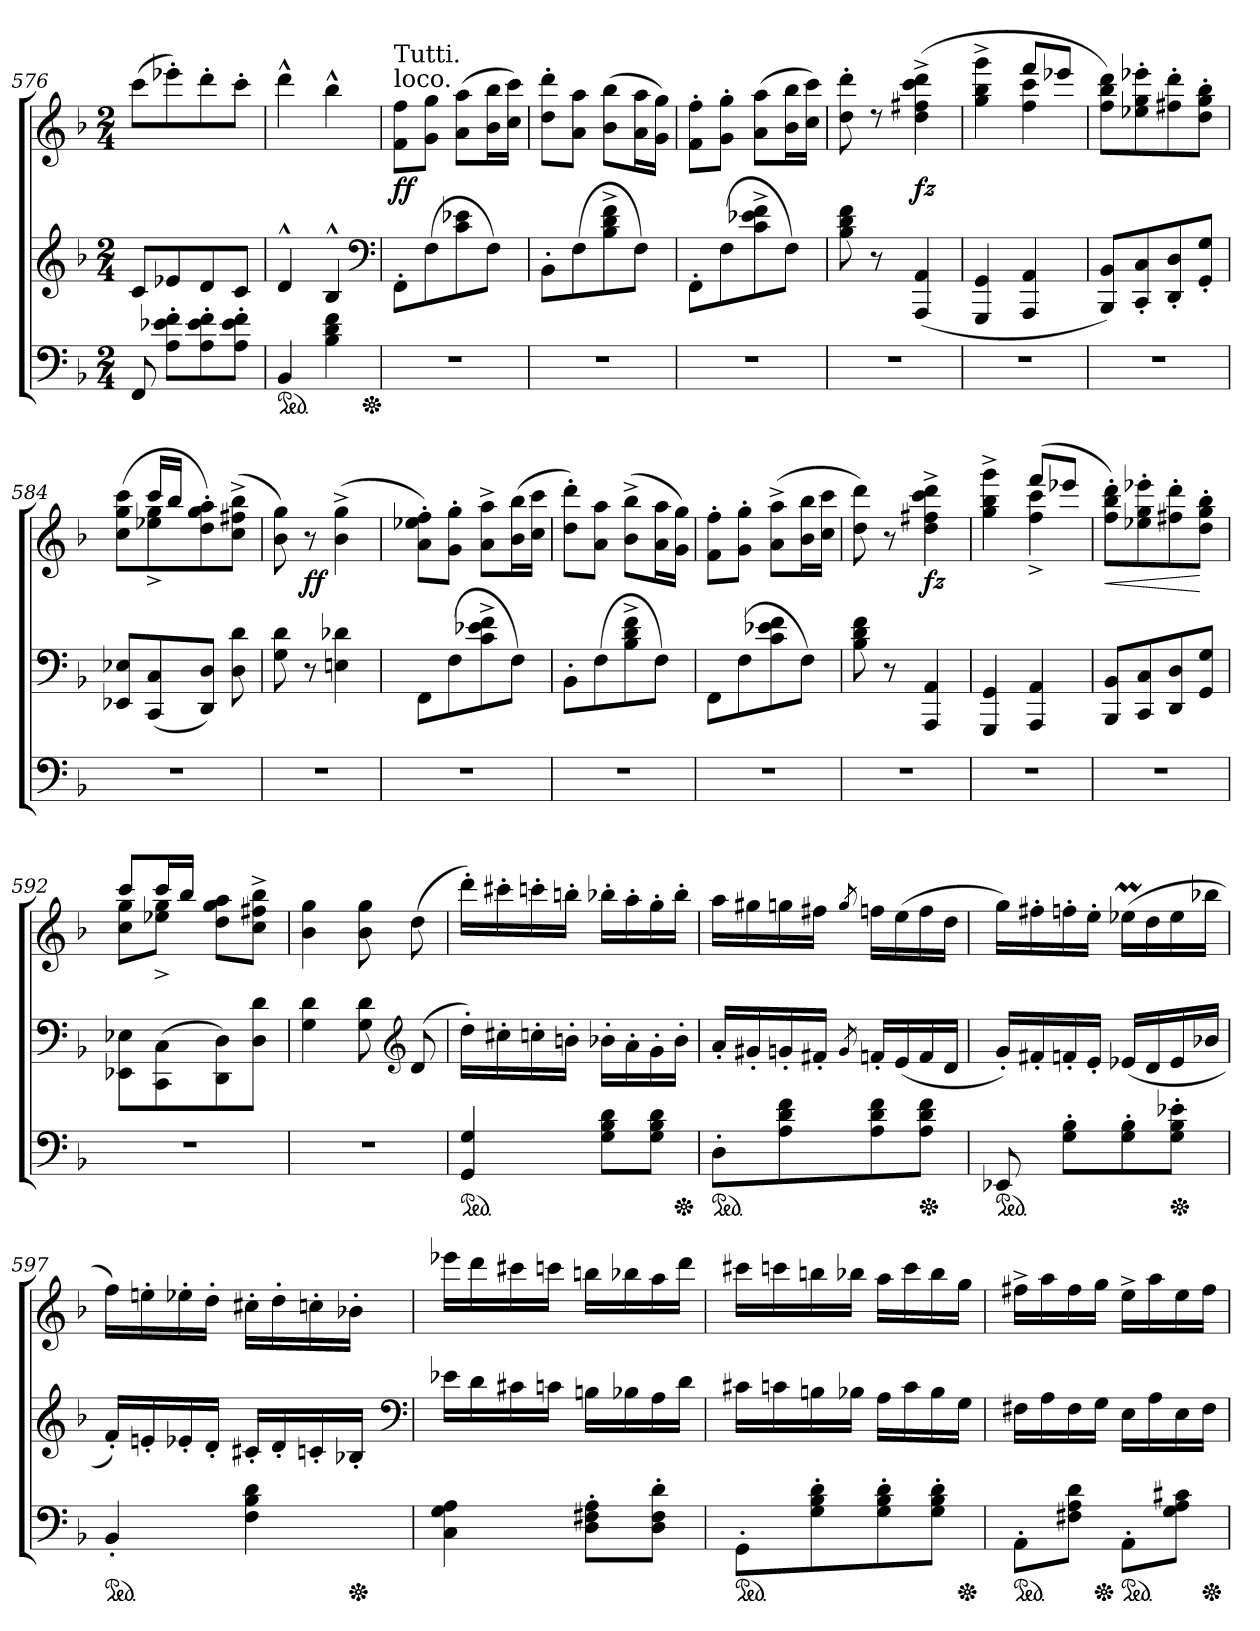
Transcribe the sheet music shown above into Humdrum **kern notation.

**kern	**kern	**kern	**dynam
*part3	*part2	*part1	*part1
*staff3	*staff2	*staff1	*staff1
*clefF4	*clefG2	*clefG2	*
*k[b-]	*k[b-]	*k[b-]	*
*M2/4	*M2/4	*M2/4	*
=576	=576	=576	=576
8FF!	8cL	(8cccL	.
8A!'>\ 8e-X!'>\ 8f!'>\L	8e-X	8eee-X'>)	.
8A!'>\ 8e-!'>\ 8f!'>\	8d	8ddd'>	.
8A!'>\ 8e-!'>\ 8f!'>\J	8cJ	8ccc'>J	.
=577	=577	=577	=577
*ped	*	*	*
4BB-!	4d^^>	4ddd^^>	.
4B-! 4d! 4f!	4B-^^>	4bb-^^>	.
*	*clefF4	*	*
*Xped	*	*	*
=578	=578	=578	=578
!	!	!LO:TX:a:t=loco.	!
!	!	!LO:TX:a:t=Tutti.	!
2r	8FF'>!\L	8f!\ 8ff!\L	ff
.	(8F!\	8g!\ 8gg!\J	.
.	8c!\ 8e-X!\	(8a!\ 8aa!\L	.
.	8F!\J)	16b-!\ 16bb-!\L	.
.	.	16cc!\ 16ccc!\JJ)	.
=579	=579	=579	=579
2r	8BB-'>!\L	8dd!'>\ 8ddd!'>\L	.
.	(8F!\	8a!\ 8aa!\J	.
.	8B-!^<\ 8d!^<\ 8f!^<\	(8b-!\ 8bb-!\L	.
.	8F!\J)	16a!\ 16aa!\L	.
.	.	16g!\ 16gg!\JJ)	.
=580	=580	=580	=580
2r	8FF'>!\L	8f!'>\ 8ff!'>\L	.
.	(8F!\	8g!'>\ 8gg!'>\J	.
.	8c!^<\ 8e-X!^<\ 8f!^<\	(8a!\ 8aa!\L	.
.	8F!\J)	16b-!\ 16bb-!\L	.
.	.	16cc!\ 16ccc!\JJ)	.
=581	=581	=581	=581
2r	8B-! 8d! 8f!	8dd!'> 8ddd!'>	.
.	8r	8rdd	.
.	(4AAA! 4AA!	(4dd!^< 4ff#X!^< 4ccc!^< 4ddd!^<	fz
=582	=582	=582	=582
*	*	*^	*
2r	4GGG! 4GG!	4rffffyy	4gg!^< 4bb-!^< 4ggg!^<	.
.	4AAA! 4AA!	8fff!L	4ff! 4ccc!	.
.	.	8eee-X!J	.	.
*	*	*v	*v	*
=583	=583	=583	=583
2r	8BBB-! 8BB-!L)	8ff!\ 8bb-!\ 8ddd!\L)	.
.	8CC!'< 8C!'<	8ee-X!'>\ 8gg!'>\ 8eee-X!'>\	.
.	8DD!'< 8D!'<	8ff#X!'>\ 8ddd!'>\	.
.	8GG!'< 8G!'<J	8dd!'>\ 8gg!'>\ 8bb-!'>\J	.
=584	=584	=584	=584
*	*	*^	*
2r	8EE-X! 8E-X!L	8rgggyy	(8cc!\ 8gg!\ 8ccc!\L	.
.	(8CC! 8C!	16ccc!LL	8ee-X!^<\ 8gg!^<\	.
.	.	16bb-!JJ	.	.
.	8DD! 8D!J)	4rgggyy	8dd!'>\ 8gg!'>\ 8aa!'>\)	.
.	8D! 8d!	.	(8cc!^<\ 8ff#X!^<\ 8bb-!^<\J	.
*	*	*v	*v	*
=585	=585	=585	=585
2r	8G! 8d!	8b-! 8gg!)	.
.	8r	8r	ff
.	4En! 4d-X!	(4b-!^< 4gg!^<	.
=586	=586	=586	=586
2r	8FF!\L	8a!'>\ 8ee-X!'>\ 8ff!'>\L)	.
.	(8F!\	8g!'>\ 8gg!'>\J	.
.	8c!^<\ 8e-X!^<\ 8f!^<\	8a!^>\ 8aa!^>\L	.
.	8F!\J)	(16b-!\ 16bb-!\L	.
.	.	16cc!\ 16ccc!\JJ	.
=587	=587	=587	=587
2r	8BB-'>!\L	8dd!'>\ 8ddd!'>\L)	.
.	(8F!\	8a!\ 8aa!\J	.
.	8B-!^<\ 8d!^<\ 8f!^<\	(8b-!^>\ 8bb-!^>\L	.
.	8F!\J)	16a!\ 16aa!\L	.
.	.	16g!\ 16gg!\JJ)	.
=588	=588	=588	=588
2r	8FF!\L	8f!'>\ 8ff!'>\L	.
.	(8F!\	8g!'>\ 8gg!'>\J	.
.	8c!\ 8e-X!\ 8f!\	(8a!^>\ 8aa!^>\L	.
.	8F!\J)	16b-!\ 16bb-!\L	.
.	.	16cc!\ 16ccc!\JJ	.
=589	=589	=589	=589
2r	8B-! 8d! 8f!	8dd! 8ddd!)	.
.	8r	8r	.
.	4AAA! 4AA!	4dd!^< 4ff#X!^< 4ccc!^< 4ddd!^<	fz
=590	=590	=590	=590
*	*	*^	*
2r	4GGG! 4GG!	4rddddyy	4gg!^< 4bb-!^< 4ggg!^<	.
.	4AAA! 4AA!	(8fff!L	4ff!^< 4ccc!^<	.
.	.	8eee-X!J	.	.
*	*	*v	*v	*
=591	=591	=591	=591
2r	8BBB-! 8BB-!L	8ff!'>\ 8bb-!'>\ 8ddd!'>\L)	<
.	8CC! 8C!	8ee-X!'>\ 8gg!'>\ 8eee-X!'>\	.
.	8DD! 8D!	8ff#X!'>\ 8ddd!'>\	.
.	8GG! 8G!J	8dd!'>\ 8gg!'>\ 8bb-!'>\J	[
=592	=592	=592	=592
*	*	*^	*
2r	8EE-X!\ 8E-X!\L	8ccc!L	8cc!\ 8gg!\L	.
.	(8CC!\ 8C!\	16ccc!L	8ee-X!^<\ 8gg!^<\J	.
.	.	16bb-!JJ	.	.
.	8DD!\ 8D!\)	4rbbbyy	8dd!\ 8gg!\ 8aa!\L	.
.	8D!\ 8d!\J	.	8cc!^<\ 8ff#X!^<\ 8bb-!^<\J	.
*	*	*v	*v	*
=593	=593	=593	=593
2r	4G! 4d!	4b-! 4gg!	.
.	8G! 8d!	8b-! 8gg!	.
*	*clefG2	*	*
.	(8d	(8dd	.
=594	=594	=594	=594
*ped	*	*	*
*^	*	*	*
4GG! 4G!	4..ryy	16dd'>LL)	16ddd'>LL)	.
.	.	16cc#X'>	16ccc#X'>	.
.	.	16ccn'>	16cccn'>	.
.	.	16bn'>JJ	16bbn'>JJ	.
8G!\ 8B-!\ 8d!\L	.	16b-X'>\LL	16bb-X'>LL	.
.	.	16a'>\	16aa'>	.
8G!\ 8B-!\ 8d!\J	.	16g'>\	16gg'>	.
*Xped	*	*	*	*
.	16ryy	16b-'>\JJ	16bb-'>JJ	.
*v	*v	*	*	*
=595	=595	=595	=595
*ped	*	*	*
8D'>!\L	16a'<LL	16aaLL	.
.	16g#X'<	16gg#X	.
8A!\ 8d!\ 8f!\	16gn'<	16ggn	.
.	16f#X'<JJ	16ff#XJJ	.
.	8qg/	8qgg/	.
8A!\ 8d!\ 8f!\	16fn'<LL	16ffnLL	.
.	(16e	(16ee	.
*Xped	*	*	*
8A!\ 8d!\ 8f!\J	16f	16ff	.
.	16dJJ	16ddJJ	.
=596	=596	=596	=596
*ped	*	*	*
8EE-X!	16g'<LL)	16ggLL)	.
.	16f#X'<	16ff#X'>	.
8G!'>\ 8B-!'>\L	16fn'<	16ffn'>	.
.	16e'<JJ	16ee'>JJ	.
8G!'>\ 8B-!'>\	(16e-XLL	(16ee-XMLL	.
.	16d	16dd	.
*Xped	*	*	*
8G!'>\ 8B-!'>\ 8e-X!'>\J	16e-	16ee-	.
.	16b-XJJ	16bb-XJJ	.
=597	=597	=597	=597
*ped	*	*	*
*^	*	*	*
4BB-'<!	4..ryy	16f'<LL)	16ffLL)	.
.	.	16en'<	16een'>	.
.	.	16e-X'<	16ee-X'>	.
.	.	16d'<JJ	16dd'>JJ	.
4F! 4B-! 4d!	.	16c#X'<LL	16cc#X'>LL	.
.	.	16d'<	16dd'>	.
.	.	16cn'<	16ccn'>	.
*Xped	*	*	*	*
.	16ryy	16B-X'<JJ	16b-X'>JJ	.
*	*	*clefF4	*	*
*v	*v	*	*	*
=598	=598	=598	=598
4C! 4G! 4A!	16e-XLL	16eee-XLL	.
.	16d	16ddd	.
.	16c#X	16ccc#X	.
.	16cnJJ	16cccnJJ	.
8D!'>\ 8F#X!'>\ 8A!'>\L	16BnLL	16bbnLL	.
.	16B-X	16bb-X	.
8D!'>\ 8F#!'>\ 8d!'>\J	16A	16aa	.
.	16dJJ	16dddJJ	.
=599	=599	=599	=599
*ped	*	*	*
*^	*	*	*
8GG'>!\L	4..ryy	16c#XLL	16ccc#XLL	.
.	.	16cn	16cccn	.
8G!'>\ 8B-!'>\ 8d!'>\	.	16Bn	16bbn	.
.	.	16B-XJJ	16bb-XJJ	.
8G!'>\ 8B-!'>\ 8d!'>\	.	16ALL	16aaLL	.
.	.	16c	16ccc	.
8G!'>\ 8B-!'>\ 8d!'>\J	.	16B-	16bb-	.
*Xped	*	*	*	*
.	16ryy	16GJJ	16ggJJ	.
=600	=600	=600	=600	=600
*ped	*	*	*	*
8AA'>!\L	8.ryy	16F#XLL	16ff#X^<LL	.
.	.	16A	16aa	.
8F#X!\ 8A!\ 8d!\J	.	16F#	16ff#	.
*Xped	*	*	*	*
.	4ryy	16GJJ	16ggJJ	.
*ped	*	*	*	*
8AA'>!\L	.	16ELL	16ee^<LL	.
.	.	16A	16aa	.
8G!\ 8A!\ 8c#X!\J	.	16E	16ee	.
*Xped	*	*	*	*
.	16ryy	16F#JJ	16ff#JJ	.
*v	*v	*	*	*
=	=	=	=
*-	*-	*-	*-
